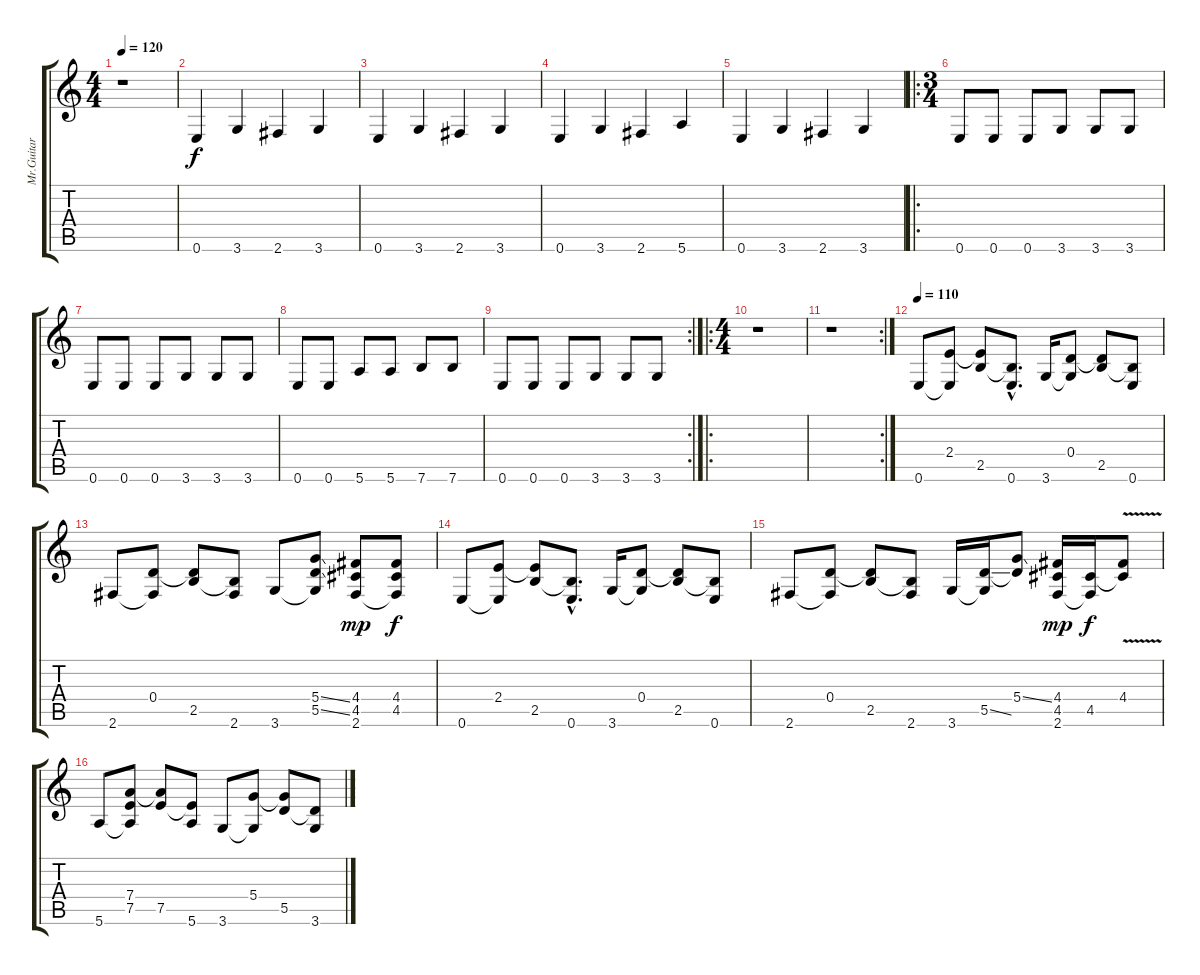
\track ("Mr.Guitar" "Mr.Guitar") {instrument acousticguitarsteel}
\staff {score tabs}
\tuning (E4 B3 G3 D3 A2 E2) {hide}
\ts (4 4)
\tempo 120
\clef g2
\ks c
r.1{dy f instrument musicbox} |
0.6.4 3.6.4 2.6.4 3.6.4 |
0.6.4 3.6.4 2.6.4 3.6.4 |
0.6.4 3.6.4 2.6.4 5.6.4 |
0.6.4 3.6.4 2.6.4 3.6.4 |
\ro
\ts (3 4)
0.6.8 0.6.8 0.6.8 3.6.8 3.6.8 3.6.8 |
0.6.8 0.6.8 0.6.8 3.6.8 3.6.8 3.6.8 |
0.6.8 0.6.8 5.6.8 5.6.8 7.6.8 7.6.8 |
\rc 2
0.6.8 0.6.8 0.6.8 3.6.8 3.6.8 3.6.8 |
\ro
\ts (4 4)
r.1 |
\rc 2
r.1 |
\tempo 110
0.6.8{volume 11 balance 8 instrument acousticguitarsteel} (2.4 0.6{t}).8 (2.4{t} 2.5).8 (2.5{hac t} 0.6{hac}).8{d} 3.6.16 (0.4 3.6{t}).8 (0.4{t} 2.5).8 (2.5{t} 0.6).8 |
2.6.8 (0.4 2.6{t}).8 (0.4{t} 2.5).8 (2.5{t} 2.6).8 3.6.8 (5.4{ss} 5.5{ss} 3.6{t}).8 (4.4 4.5 2.6).8{dy mp} (4.4 4.5 2.6{t}).8{dy f} |
0.6.8 (2.4 0.6{t}).8 (2.4{t} 2.5).8 (2.5{hac t} 0.6{hac}).8{d} 3.6.16 (0.4 3.6{t}).8 (0.4{t} 2.5).8 (2.5{t} 0.6).8 |
2.6.8 (0.4 2.6{t}).8 (0.4{t} 2.5).8 (2.5{t} 2.6).8 3.6.16 (5.5{ss} 3.6{t}).16 (5.4{ss} 5.5{t}).8 (4.4 4.5 2.6).16{dy mp} (4.5 2.6{t}).16{dy f} (4.4{v} 4.5{t}).8 |
5.6.8 (7.4 7.5 5.6{t}).8 (7.4{t} 7.5).8 (7.5{t} 5.6).8 3.6.8 (5.4 3.6{t}).8 (5.4{t} 5.5).8 (5.5{t} 3.6).8
